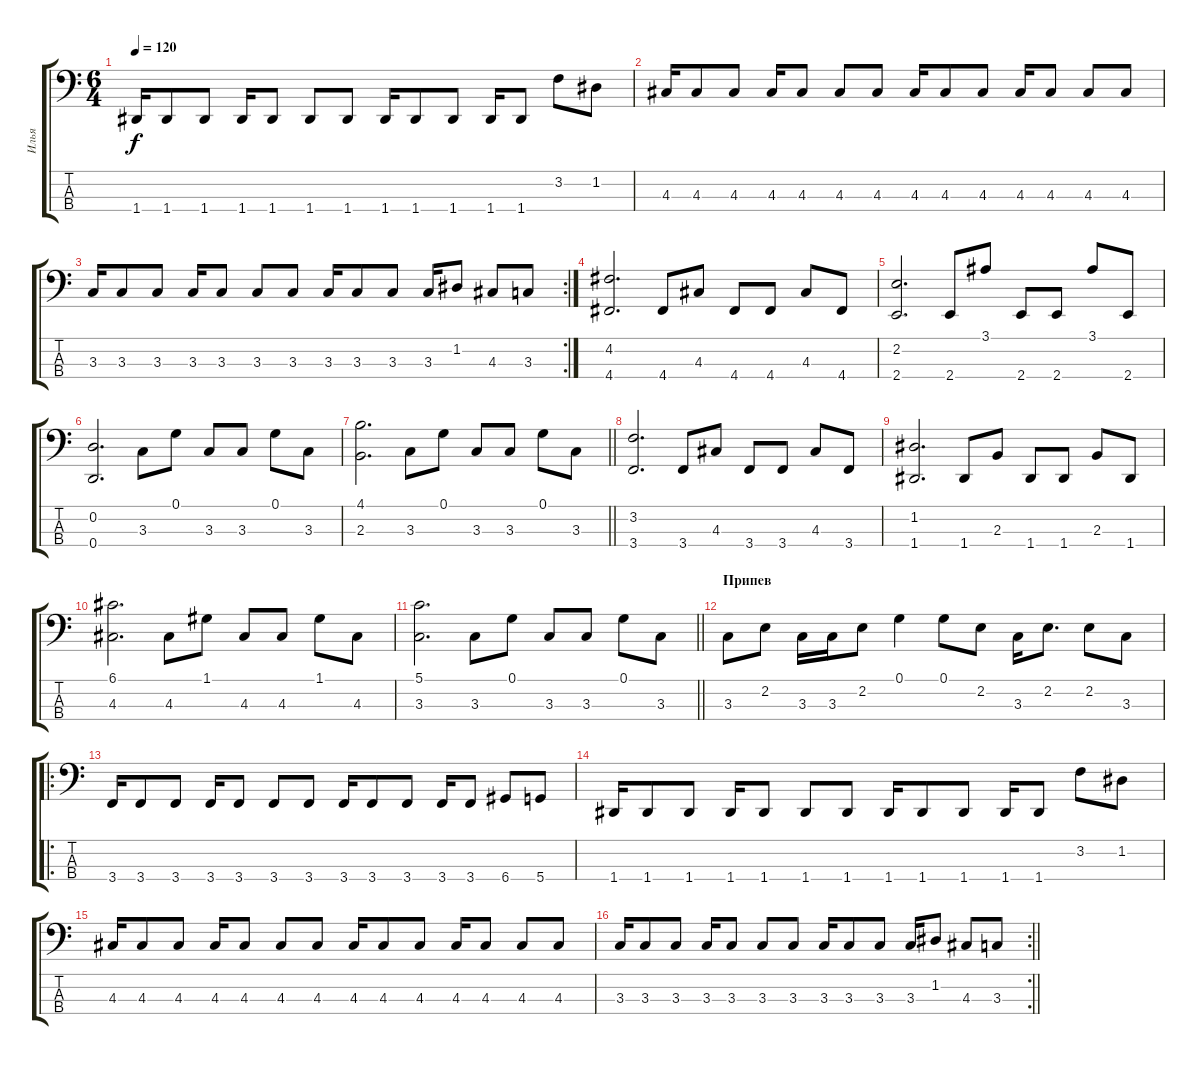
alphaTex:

\track ("Илья" "Илья") {instrument electricbasspick}
\staff {score tabs}
\tuning (G2 D2 A1 D1) {hide}
\ts (6 4)
\tempo 120
\clef f4
\ks c
1.4.16{dy f} 1.4.8 1.4.8 1.4.16 1.4.8 1.4.8 1.4.8 1.4.16 1.4.8 1.4.8 1.4.16 1.4.8 3.2.8 1.2.8 |
4.3.16 4.3.8 4.3.8 4.3.16 4.3.8 4.3.8 4.3.8 4.3.16 4.3.8 4.3.8 4.3.16 4.3.8 4.3.8 4.3.8 |
\rc 2
3.3.16 3.3.8 3.3.8 3.3.16 3.3.8 3.3.8 3.3.8 3.3.16 3.3.8 3.3.8 3.3.16 1.2.8 4.3.8 3.3.8 |
(4.2 4.4).2{d instrument electricbasspick} 4.4.8 4.3.8 4.4.8 4.4.8 4.3.8 4.4.8 |
(2.2 2.4).2{d} 2.4.8 3.1.8 2.4.8 2.4.8 3.1.8 2.4.8 |
(0.2 0.4).2{d} 3.3.8 0.1.8 3.3.8 3.3.8 0.1.8 3.3.8 |
\barLineRight lightlight
(4.1 2.3).2{d} 3.3.8 0.1.8 3.3.8 3.3.8 0.1.8 3.3.8 |
(3.2 3.4).2{d volume 14 instrument electricbasspick} 3.4.8 4.3.8 3.4.8 3.4.8 4.3.8 3.4.8 |
(1.2 1.4).2{d volume 14 instrument electricbasspick} 1.4.8 2.3.8 1.4.8 1.4.8 2.3.8 1.4.8 |
(6.1 4.3).2{d} 4.3.8 1.1.8 4.3.8 4.3.8 1.1.8 4.3.8 |
\barLineRight lightlight
(5.1 3.3).2{d} 3.3.8 0.1.8 3.3.8 3.3.8 0.1.8 3.3.8 |
\section ("" "Припев")
3.3.8 2.2.8 3.3.16 3.3.16 2.2.8 0.1.4 0.1.8 2.2.8 3.3.16 2.2.8{d} 2.2.8 3.3.8 |
\ro
3.4.16{volume 14 instrument slapbass2} 3.4.8 3.4.8 3.4.16 3.4.8 3.4.8 3.4.8 3.4.16 3.4.8 3.4.8 3.4.16 3.4.8 6.4.8 5.4.8 |
1.4.16 1.4.8 1.4.8 1.4.16 1.4.8 1.4.8 1.4.8 1.4.16 1.4.8 1.4.8 1.4.16 1.4.8 3.2.8 1.2.8 |
4.3.16 4.3.8 4.3.8 4.3.16 4.3.8 4.3.8 4.3.8 4.3.16 4.3.8 4.3.8 4.3.16 4.3.8 4.3.8 4.3.8 |
\rc 2
\barLineRight lightlight
3.3.16 3.3.8 3.3.8 3.3.16 3.3.8 3.3.8 3.3.8 3.3.16 3.3.8 3.3.8 3.3.16 1.2.8 4.3.8 3.3.8
